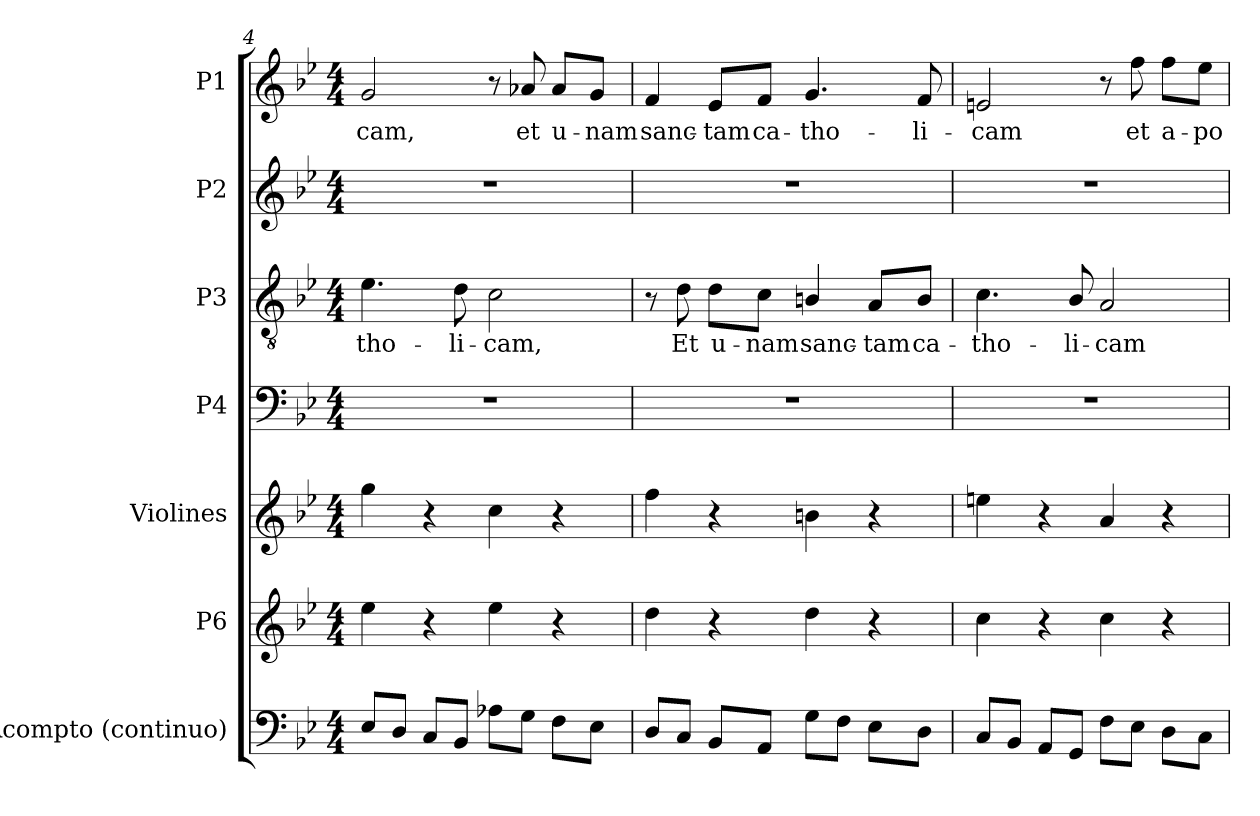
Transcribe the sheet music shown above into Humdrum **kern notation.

**kern	**kern	**kern	**kern	**kern	**text	**kern	**kern	**text
*part7	*part6	*part5	*part4	*part3	*part3	*part2	*part1	*part1
*staff7	*staff6	*staff5	*staff4	*staff3	*staff3	*staff2	*staff1	*staff1
*I"Acompto (continuo)	*I"P6	*I"Violines	*I"P4	*I"P3	*	*I"P2	*I"P1	*
*	*	*I'Vln. 1	*	*	*	*	*	*
!!LO:LB:g=z
*clefF4	*clefG2	*clefG2	*clefF4	*clefGv2	*	*clefG2	*clefG2	*
*	*	*	*	*ITrd7c12	*	*	*	*
*k[b-e-]	*k[b-e-]	*k[b-e-]	*k[b-e-]	*k[b-e-]	*	*k[b-e-]	*k[b-e-]	*
*B-:	*B-:	*B-:	*B-:	*B-:	*	*B-:	*B-:	*
*M4/4	*M4/4	*M4/4	*M4/4	*M4/4	*	*M4/4	*M4/4	*
=4	=4	=4	=4	=4	=4	=4	=4	=4
!	!	!	!	!	!LO:LY:b:color=#000000	!	!	!
!	!	!	!	!	!	!	!	!LO:LY:b:color=#000000
8E-i/L	4ee-i\	4ggi\	1r	4.E-i\	-tho-	1r	2gi/	-cam,
8Di/J	.	.	.	.	.	.	.	.
8Ci/L	4r	4r	.	.	.	.	.	.
!	!	!	!	!	!LO:LY:b:color=#000000	!	!	!
8BB-i/J	.	.	.	8Di\	-li-	.	.	.
!	!	!	!	!	!LO:LY:b:color=#000000	!	!	!
8A-Xi\L	4ee-i\	4cci\	.	2Ci\	-cam,	.	8r	.
!	!	!	!	!	!	!	!	!LO:LY:b:color=#000000
8Gi\J	.	.	.	.	.	.	8a-Xi/	et
!	!	!	!	!	!	!	!	!LO:LY:b:color=#000000
8Fi\L	4r	4r	.	.	.	.	8a-i/L	u-
!	!	!	!	!	!	!	!	!LO:LY:b:color=#000000
8E-i\J	.	.	.	.	.	.	8gi/J	-nam
=5	=5	=5	=5	=5	=5	=5	=5	=5
!	!	!	!	!	!	!	!	!LO:LY:b:color=#000000
8Di/L	4ddi\	4ffi\	1r	8r	.	1r	4fi/	sanc-
!	!	!	!	!	!LO:LY:b:color=#000000	!	!	!
8Ci/J	.	.	.	8Di\	Et	.	.	.
!	!	!	!	!	!LO:LY:b:color=#000000	!	!	!
!	!	!	!	!	!	!	!	!LO:LY:b:color=#000000
8BB-i/L	4r	4r	.	8Di\L	u-	.	8e-i/L	-tam
!	!	!	!	!	!LO:LY:b:color=#000000	!	!	!
!	!	!	!	!	!	!	!	!LO:LY:b:color=#000000
8AAi/J	.	.	.	8Ci\J	-nam	.	8fi/J	ca-
!	!	!	!	!	!LO:LY:b:color=#000000	!	!	!
!	!	!	!	!	!	!	!	!LO:LY:b:color=#000000
8Gi\L	4ddi\	4bni\	.	4BBni/	sanc-	.	4.gi/	-tho-
8Fi\J	.	.	.	.	.	.	.	.
!	!	!	!	!	!LO:LY:b:color=#000000	!	!	!
8E-i\L	4r	4r	.	8AAi/L	-tam	.	.	.
!	!	!	!	!	!LO:LY:b:color=#000000	!	!	!
!	!	!	!	!	!	!	!	!LO:LY:b:color=#000000
8Di\J	.	.	.	8BBi/J	ca-	.	8fi/	-li-
=6	=6	=6	=6	=6	=6	=6	=6	=6
!	!	!	!	!	!LO:LY:b:color=#000000	!	!	!
!	!	!	!	!	!	!	!	!LO:LY:b:color=#000000
8Ci/L	4cci\	4eeni\	1r	4.Ci\	-tho-	1r	2eni/	-cam
8BB-i/J	.	.	.	.	.	.	.	.
8AAi/L	4r	4r	.	.	.	.	.	.
!	!	!	!	!	!LO:LY:b:color=#000000	!	!	!
8GGi/J	.	.	.	8BB-i/	-li-	.	.	.
!	!	!	!	!	!LO:LY:b:color=#000000	!	!	!
8Fi\L	4cci\	4ai/	.	2AAi/	-cam	.	8r	.
!	!	!	!	!	!	!	!	!LO:LY:b:color=#000000
8E-i\J	.	.	.	.	.	.	8ffi\	et
!	!	!	!	!	!	!	!	!LO:LY:b:color=#000000
8Di\L	4r	4r	.	.	.	.	8ffi\L	a-
!	!	!	!	!	!	!	!	!LO:LY:b:color=#000000
8Ci\J	.	.	.	.	.	.	8ee-i\J	-po-
=	=	=	=	=	=	=	=	=
*-	*-	*-	*-	*-	*-	*-	*-	*-
